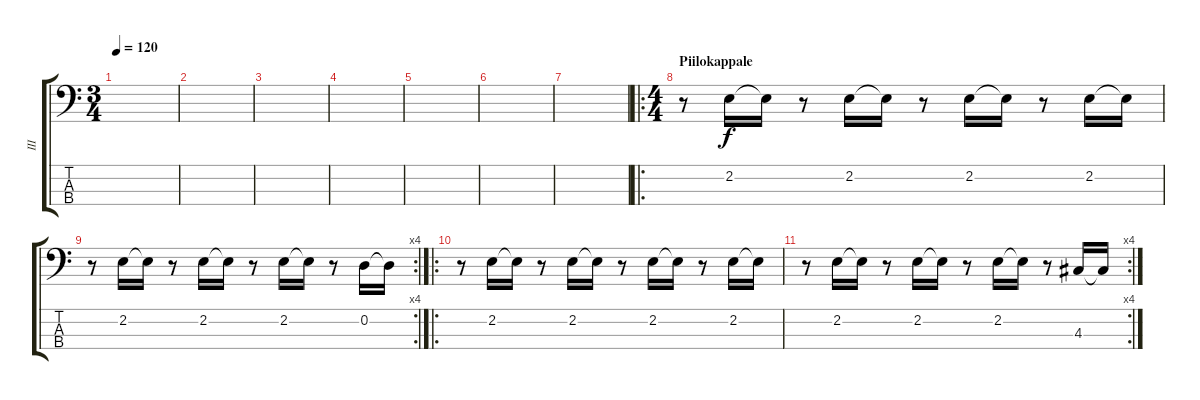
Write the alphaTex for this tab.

\track ("III" "III") {instrument electricbassfinger}
\staff {score tabs}
\tuning (G2 D2 A1 E1) {hide}
\ts (3 4)
\tempo 120
\clef f4
\ks c
|
|
|
|
|
|
|
\ro
\ts (4 4)
\section ("" "Piilokappale")
r.8 2.2.16 2.2{t}.16 r.8 2.2.16 2.2{t}.16 r.8 2.2.16 2.2{t}.16 r.8 2.2.16 2.2{t}.16 |
\rc 4
r.8 2.2.16 2.2{t}.16 r.8 2.2.16 2.2{t}.16 r.8 2.2.16 2.2{t}.16 r.8 0.2.16 0.2{t}.16 |
\ro
r.8 2.2.16 2.2{t}.16 r.8 2.2.16 2.2{t}.16 r.8 2.2.16 2.2{t}.16 r.8 2.2.16 2.2{t}.16 |
\rc 4
r.8 2.2.16 2.2{t}.16 r.8 2.2.16 2.2{t}.16 r.8 2.2.16 2.2{t}.16 r.8 4.3.16 4.3{t}.16
